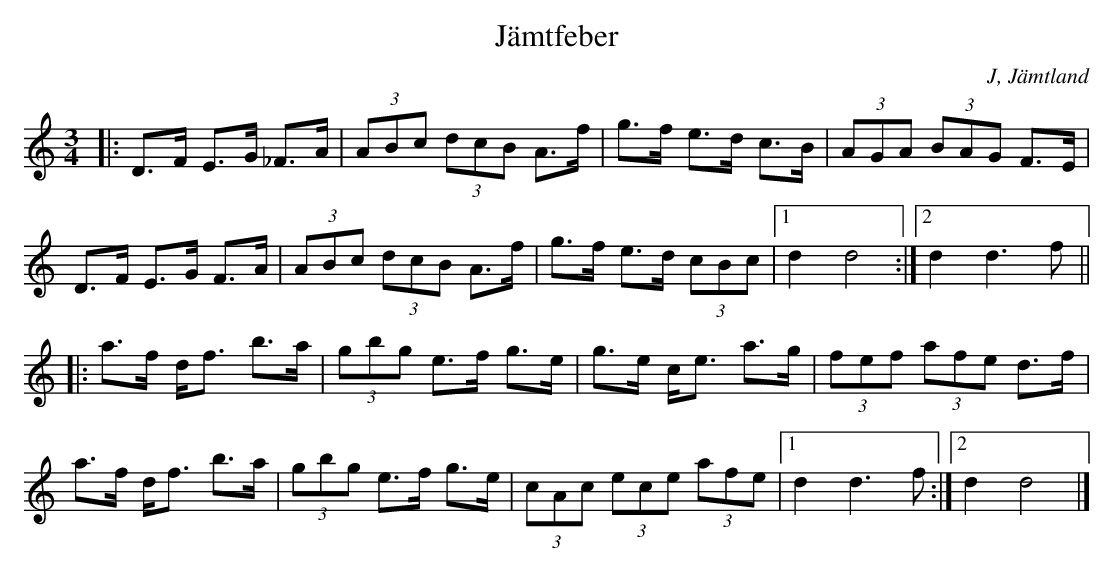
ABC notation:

X:1
T: Jämtfeber
O: J, Jämtland
M: 3/4
L: 1/8
K: d
|: D>F E>G _F>A | (3ABc (3dcB A>f | g>f e>d c>B | (3AGA (3BAG F>E |
D>F E>G F>A | (3ABc (3dcB A>f | g>f e>d (3cBc |1 d2 d4 :|2 d2 d3 f ||
|: a>f d<f b>a | (3gbg e>f g>e | g>e c<e a>g | (3fef (3afe d>f |
a>f d<f b>a | (3gbg e>f g>e | (3cAc (3ece (3afe |1 d2 d3 f :|2 d2 d4 |]
